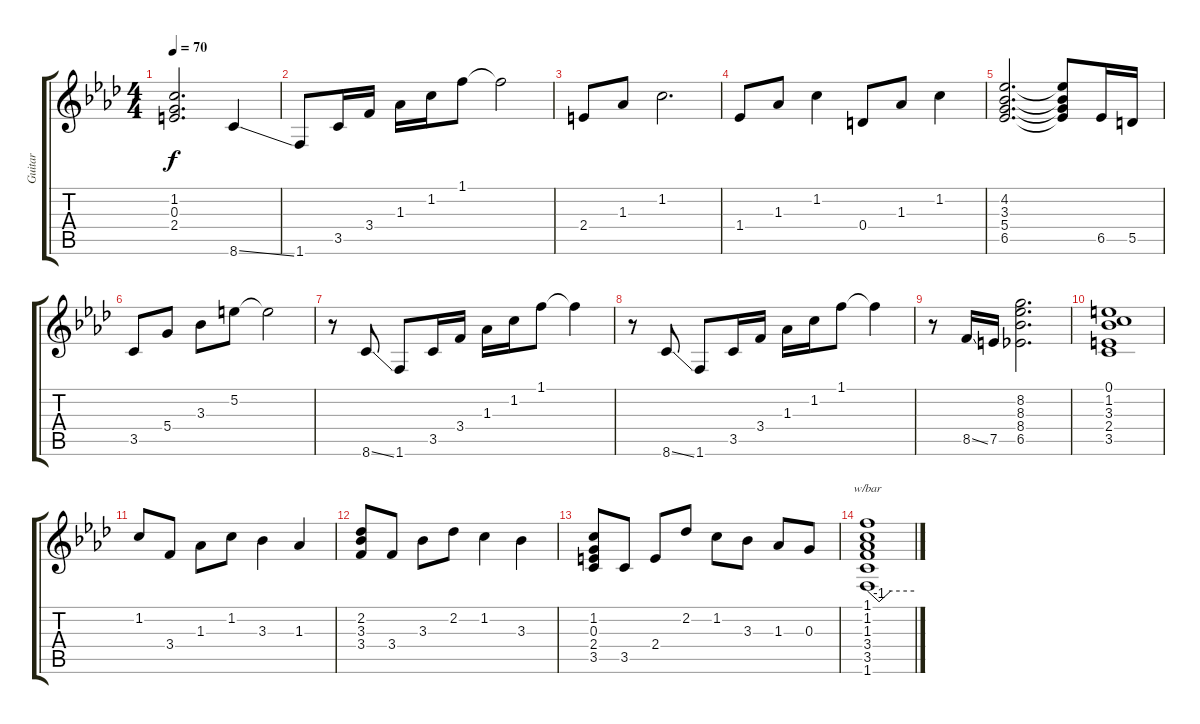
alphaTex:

\track ("Guitar" "Guitar") {instrument electricguitarclean}
\staff {score tabs}
\tuning (E4 B3 G3 D3 A2 E2) {hide}
\ts (4 4)
\tempo 70
\clef g2
\ks ab
(1.2 0.3 2.4).2{d dy f} 8.6{ss}.4 |
1.6.8 3.5.16 3.4.16 1.3.16 1.2.16 1.1.8 1.1{t}.2 |
2.4.8 1.3.8 1.2.2{d} |
1.4.8 1.3.8 1.2.4 0.4.8 1.3.8 1.2.4 |
(4.2 3.3 5.4 6.5).2{d} (4.2{t} 3.3{t} 5.4{t} 6.5{t}).8 6.5.16 5.5.16 |
3.5.8 5.4.8 3.3.8 5.2.8 5.2{t}.2 |
r.8 8.6{ss}.8 1.6.8 3.5.16 3.4.16 1.3.16 1.2.16 1.1.8 1.1{t}.4 |
r.8 8.6{ss}.8 1.6.8 3.5.16 3.4.16 1.3.16 1.2.16 1.1.8 1.1{t}.4 |
r.8 8.5{ss}.16 7.5.16 (8.2 8.3 8.4 6.5).2{d} |
(0.1 1.2 3.3 2.4 3.5).1 |
1.2.8 3.4.8 1.3.8 1.2.8 3.3.4 1.3.4 |
(2.2 3.3 3.4).8 3.4.8 3.3.8 2.2.8 1.2.4 3.3.4 |
(1.2 0.3 2.4 3.5).8 3.5.8 2.4.8 2.2.8 1.2.8 3.3.8 1.3.8 0.3.8 |
(1.1 1.2 1.3 3.4 3.5 1.6).1{tbe (custom default 0 0 15 -4 30 0 60 0)}
